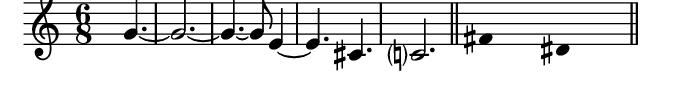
\version "2.11.64"

\include "../config/lib.ly"

\score {
  \new Staff {
      \time 6/8
      \relative c'' {
        \set Score.currentBarNumber = #81
        \bar ""
        \bracketUp
        s4. g4.~^\markup{Cl. (som real)}
        g2.~
        g4.~ g8 e4~
        e4. cis
        c?2.
        \bar "||"
        \cadenzaOn
        \override Stem #'transparent = ##t
        \override TextScript #'extra-offset = #'( -5 . 0 )
        fis4^\markup{Notas omitidas} dis
        \bar "||"
      }
    }
  \layout {
    \context {
      \Staff \consists "Horizontal_bracket_engraver"
    }
  }
}
\paper {
  paper-width = 11.8\cm
  paper-height = 1.8\cm
  top-margin = -.6\cm
  left-margin = .4\cm
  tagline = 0
  indent = #0
}
